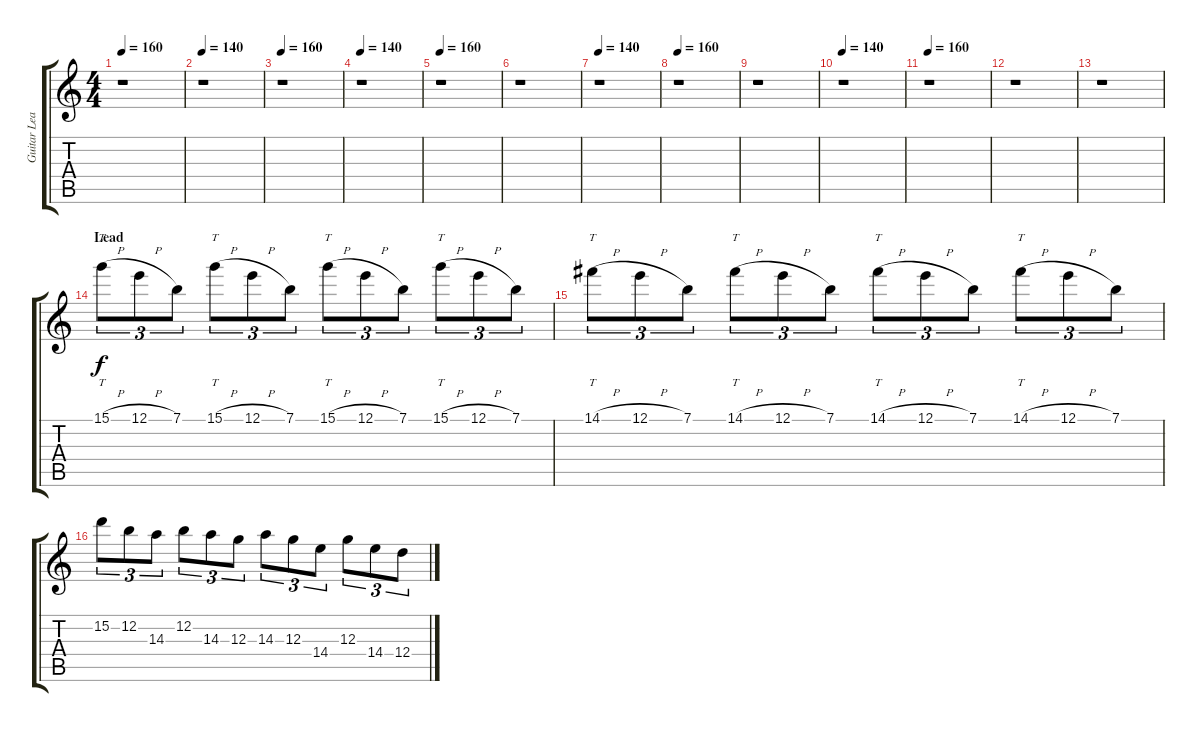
\track ("Guitar Lead" "Guitar Lea") {instrument overdrivenguitar}
\staff {score tabs}
\tuning (E4 B3 G3 D3 A2 E2) {hide}
\ts (4 4)
\tempo 160
\clef g2
\ks c
r.1{dy f instrument overdrivenguitar} |
\tempo 140
r.1 |
\tempo 160
r.1 |
\tempo 140
r.1 |
\tempo 160
r.1 |
r.1 |
\tempo 140
r.1 |
\tempo 160
r.1 |
r.1 |
\tempo 140
r.1 |
\tempo 160
r.1 |
r.1 |
r.1 |
\section ("" "Lead")
15.1{h}.8{tt tu (3 2)} 12.1{h}.8{tu (3 2)} 7.1.8{tu (3 2)} 15.1{h}.8{tt tu (3 2)} 12.1{h}.8{tu (3 2)} 7.1.8{tu (3 2)} 15.1{h}.8{tt tu (3 2)} 12.1{h}.8{tu (3 2)} 7.1.8{tu (3 2)} 15.1{h}.8{tt tu (3 2)} 12.1{h}.8{tu (3 2)} 7.1.8{tu (3 2)} |
14.1{h}.8{tt tu (3 2)} 12.1{h}.8{tu (3 2)} 7.1.8{tu (3 2)} 14.1{h}.8{tt tu (3 2)} 12.1{h}.8{tu (3 2)} 7.1.8{tu (3 2)} 14.1{h}.8{tt tu (3 2)} 12.1{h}.8{tu (3 2)} 7.1.8{tu (3 2)} 14.1{h}.8{tt tu (3 2)} 12.1{h}.8{tu (3 2)} 7.1.8{tu (3 2)} |
15.2.8{tu (3 2)} 12.2.8{tu (3 2)} 14.3.8{tu (3 2)} 12.2.8{tu (3 2)} 14.3.8{tu (3 2)} 12.3.8{tu (3 2)} 14.3.8{tu (3 2)} 12.3.8{tu (3 2)} 14.4.8{tu (3 2)} 12.3.8{tu (3 2)} 14.4.8{tu (3 2)} 12.4.8{tu (3 2)}
